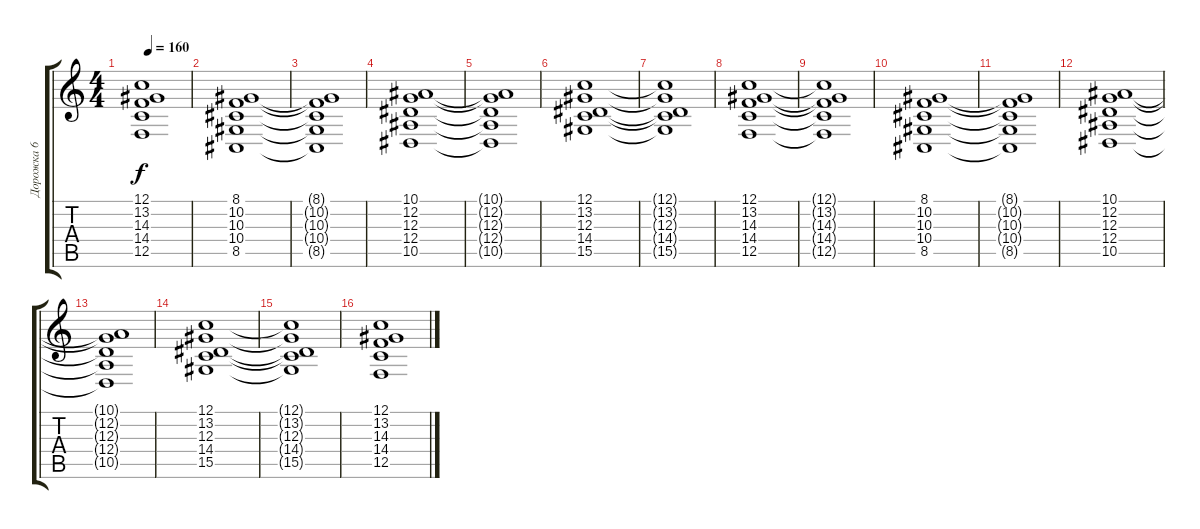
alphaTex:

\track ("Дорожка 6" "Дорожка 6") {instrument acousticgrandpiano}
\staff {score tabs}
\tuning (C4 G3 Eb3 Bb2 F2 C2) {hide}
\ts (4 4)
\tempo 160
\clef g2
\ks c
(12.1{t} 13.2{t} 14.3{t} 14.4{t} 12.5{t}).1{dy f} |
(8.1 10.2 10.3 10.4 8.5).1 |
(8.1{t} 10.2{t} 10.3{t} 10.4{t} 8.5{t}).1 |
(10.1 12.2 12.3 12.4 10.5).1 |
(10.1{t} 12.2{t} 12.3{t} 12.4{t} 10.5{t}).1 |
(12.1 13.2 12.3 14.4 15.5).1 |
(12.1{t} 13.2{t} 12.3{t} 14.4{t} 15.5{t}).1 |
(12.1 13.2 14.3 14.4 12.5).1 |
(12.1{t} 13.2{t} 14.3{t} 14.4{t} 12.5{t}).1 |
(8.1 10.2 10.3 10.4 8.5).1 |
(8.1{t} 10.2{t} 10.3{t} 10.4{t} 8.5{t}).1 |
(10.1 12.2 12.3 12.4 10.5).1 |
(10.1{t} 12.2{t} 12.3{t} 12.4{t} 10.5{t}).1 |
(12.1 13.2 12.3 14.4 15.5).1 |
(12.1{t} 13.2{t} 12.3{t} 14.4{t} 15.5{t}).1 |
(12.1 13.2 14.3 14.4 12.5).1
